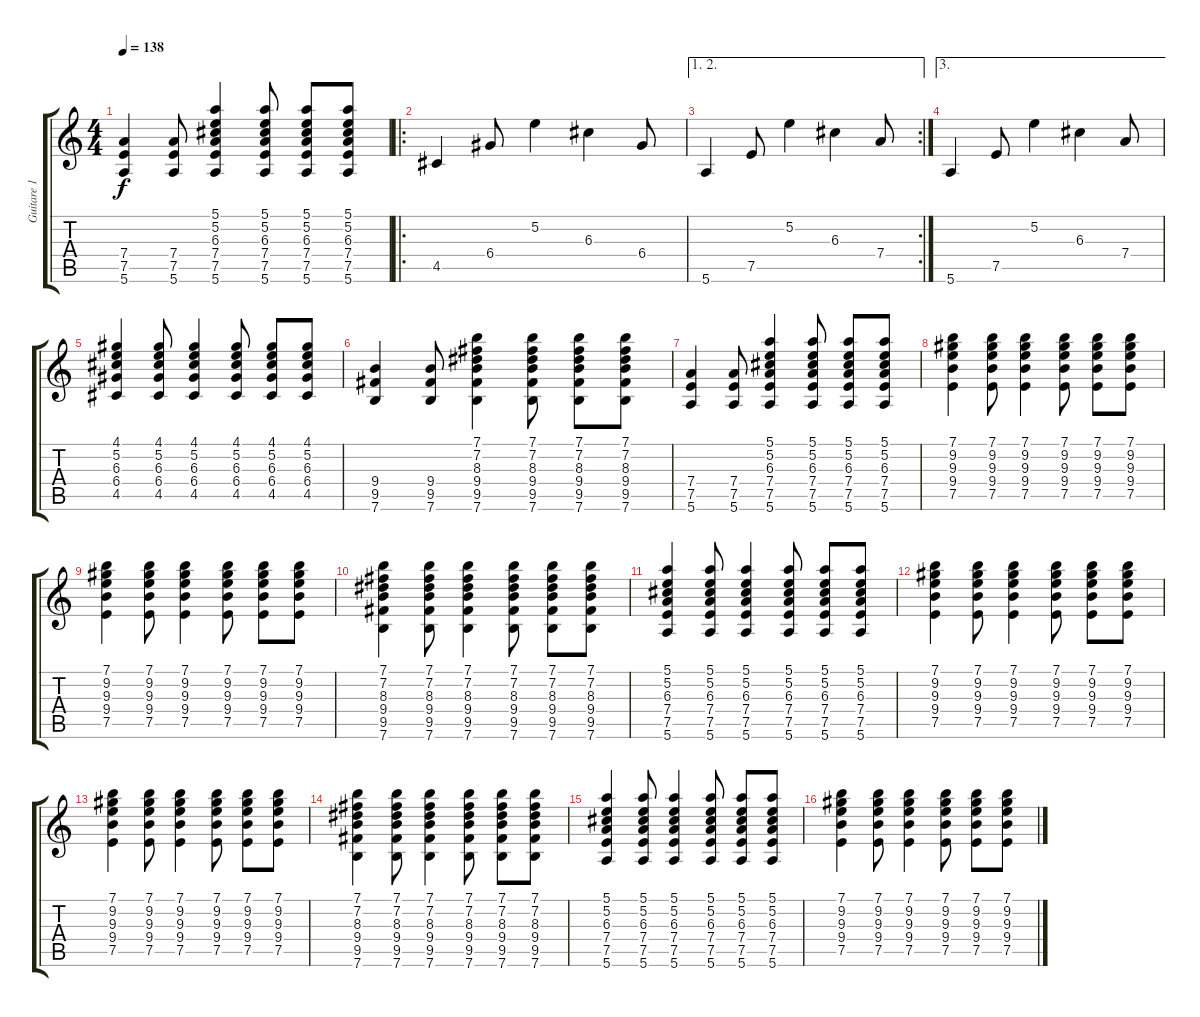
\track ("Guitare 1" "Guitare 1") {instrument electricguitarclean}
\staff {score tabs}
\tuning (E4 B3 G3 D3 A2 E2) {hide}
\ts (4 4)
\tempo 138
\clef g2
\ks c
(7.4 7.5 5.6).4{dy f} (7.4 7.5 5.6).8 (5.1 5.2 6.3 7.4 7.5 5.6).4 (5.1 5.2 6.3 7.4 7.5 5.6).8 (5.1 5.2 6.3 7.4 7.5 5.6).8 (5.1 5.2 6.3 7.4 7.5 5.6).8 |
\ro
4.5.4{volume 16} 6.4.8 5.2.4 6.3.4 6.4.8 |
\ae (1 2)
\rc 2
5.6.4 7.5.8 5.2.4 6.3.4 7.4.8 |
\ae 3
5.6.4 7.5.8 5.2.4 6.3.4 7.4.8 |
(4.1 5.2 6.3 6.4 4.5).4{volume 12} (4.1 5.2 6.3 6.4 4.5).8 (4.1 5.2 6.3 6.4 4.5).4 (4.1 5.2 6.3 6.4 4.5).8 (4.1 5.2 6.3 6.4 4.5).8 (4.1 5.2 6.3 6.4 4.5).8 |
(9.4 9.5 7.6).4 (9.4 9.5 7.6).8 (7.1 7.2 8.3 9.4 9.5 7.6).4 (7.1 7.2 8.3 9.4 9.5 7.6).8 (7.1 7.2 8.3 9.4 9.5 7.6).8 (7.1 7.2 8.3 9.4 9.5 7.6).8 |
(7.4 7.5 5.6).4 (7.4 7.5 5.6).8 (5.1 5.2 6.3 7.4 7.5 5.6).4 (5.1 5.2 6.3 7.4 7.5 5.6).8 (5.1 5.2 6.3 7.4 7.5 5.6).8 (5.1 5.2 6.3 7.4 7.5 5.6).8 |
(7.1 9.2 9.3 9.4 7.5).4 (7.1 9.2 9.3 9.4 7.5).8 (7.1 9.2 9.3 9.4 7.5).4 (7.1 9.2 9.3 9.4 7.5).8 (7.1 9.2 9.3 9.4 7.5).8 (7.1 9.2 9.3 9.4 7.5).8 |
(7.1 9.2 9.3 9.4 7.5).4 (7.1 9.2 9.3 9.4 7.5).8 (7.1 9.2 9.3 9.4 7.5).4 (7.1 9.2 9.3 9.4 7.5).8 (7.1 9.2 9.3 9.4 7.5).8 (7.1 9.2 9.3 9.4 7.5).8 |
(7.1 7.2 8.3 9.4 9.5 7.6).4 (7.1 7.2 8.3 9.4 9.5 7.6).8 (7.1 7.2 8.3 9.4 9.5 7.6).4 (7.1 7.2 8.3 9.4 9.5 7.6).8 (7.1 7.2 8.3 9.4 9.5 7.6).8 (7.1 7.2 8.3 9.4 9.5 7.6).8 |
(5.1 5.2 6.3 7.4 7.5 5.6).4 (5.1 5.2 6.3 7.4 7.5 5.6).8 (5.1 5.2 6.3 7.4 7.5 5.6).4 (5.1 5.2 6.3 7.4 7.5 5.6).8 (5.1 5.2 6.3 7.4 7.5 5.6).8 (5.1 5.2 6.3 7.4 7.5 5.6).8 |
(7.1 9.2 9.3 9.4 7.5).4 (7.1 9.2 9.3 9.4 7.5).8 (7.1 9.2 9.3 9.4 7.5).4 (7.1 9.2 9.3 9.4 7.5).8 (7.1 9.2 9.3 9.4 7.5).8 (7.1 9.2 9.3 9.4 7.5).8 |
(7.1 9.2 9.3 9.4 7.5).4 (7.1 9.2 9.3 9.4 7.5).8 (7.1 9.2 9.3 9.4 7.5).4 (7.1 9.2 9.3 9.4 7.5).8 (7.1 9.2 9.3 9.4 7.5).8 (7.1 9.2 9.3 9.4 7.5).8 |
(7.1 7.2 8.3 9.4 9.5 7.6).4 (7.1 7.2 8.3 9.4 9.5 7.6).8 (7.1 7.2 8.3 9.4 9.5 7.6).4 (7.1 7.2 8.3 9.4 9.5 7.6).8 (7.1 7.2 8.3 9.4 9.5 7.6).8 (7.1 7.2 8.3 9.4 9.5 7.6).8 |
(5.1 5.2 6.3 7.4 7.5 5.6).4 (5.1 5.2 6.3 7.4 7.5 5.6).8 (5.1 5.2 6.3 7.4 7.5 5.6).4 (5.1 5.2 6.3 7.4 7.5 5.6).8 (5.1 5.2 6.3 7.4 7.5 5.6).8 (5.1 5.2 6.3 7.4 7.5 5.6).8 |
(7.1 9.2 9.3 9.4 7.5).4 (7.1 9.2 9.3 9.4 7.5).8 (7.1 9.2 9.3 9.4 7.5).4 (7.1 9.2 9.3 9.4 7.5).8 (7.1 9.2 9.3 9.4 7.5).8 (7.1 9.2 9.3 9.4 7.5).8
